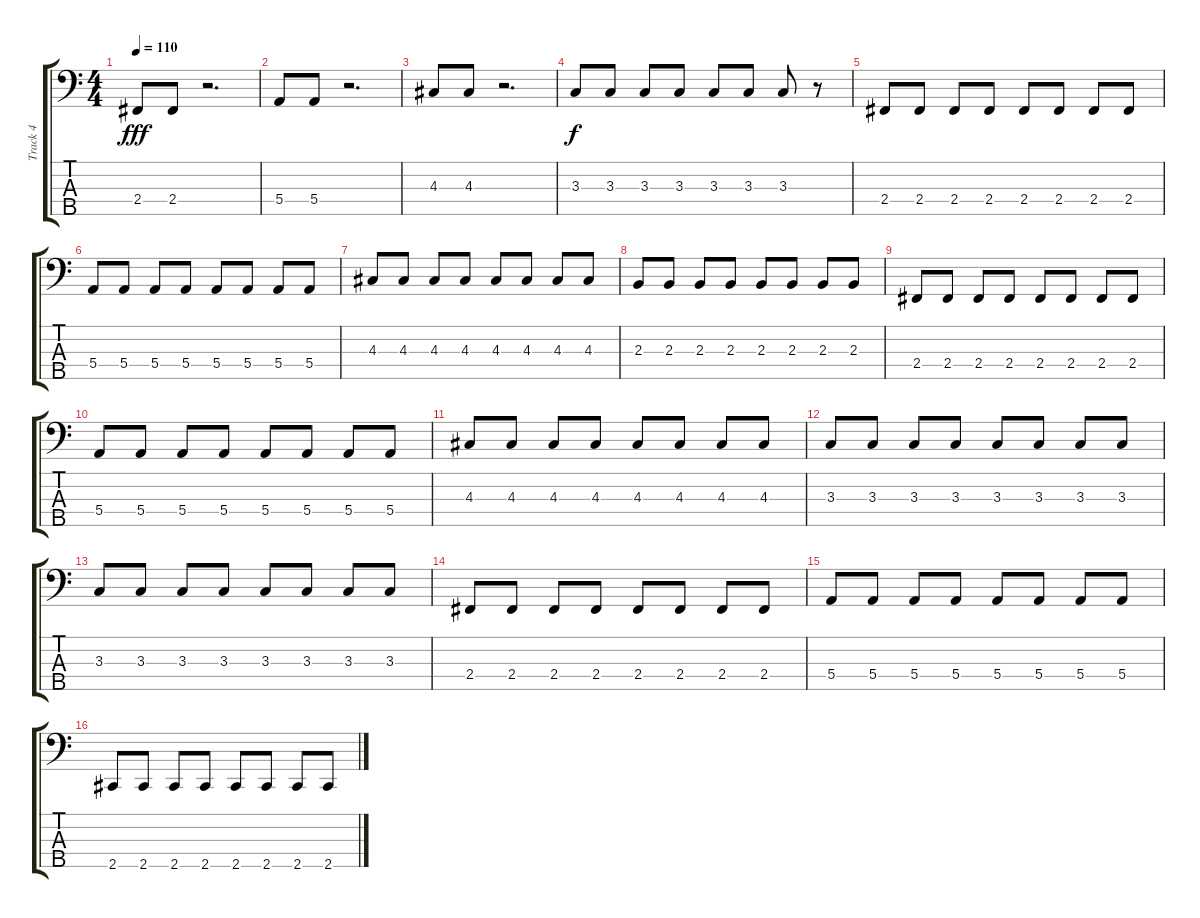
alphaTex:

\track ("Track 4" "Track 4") {instrument electricbassfinger}
\staff {score tabs}
\tuning (G2 D2 A1 E1 B0) {hide}
\ts (4 4)
\tempo 110
\clef f4
\ks c
2.4.8{dy fff} 2.4.8 r.2{d} |
5.4.8 5.4.8 r.2{d} |
4.3.8 4.3.8 r.2{d} |
3.3.8{dy f} 3.3.8 3.3.8 3.3.8 3.3.8 3.3.8 3.3.8 r.8 |
2.4.8 2.4.8 2.4.8 2.4.8 2.4.8 2.4.8 2.4.8 2.4.8 |
5.4.8 5.4.8 5.4.8 5.4.8 5.4.8 5.4.8 5.4.8 5.4.8 |
4.3.8 4.3.8 4.3.8 4.3.8 4.3.8 4.3.8 4.3.8 4.3.8 |
2.3.8 2.3.8 2.3.8 2.3.8 2.3.8 2.3.8 2.3.8 2.3.8 |
2.4.8 2.4.8 2.4.8 2.4.8 2.4.8 2.4.8 2.4.8 2.4.8 |
5.4.8 5.4.8 5.4.8 5.4.8 5.4.8 5.4.8 5.4.8 5.4.8 |
4.3.8 4.3.8 4.3.8 4.3.8 4.3.8 4.3.8 4.3.8 4.3.8 |
3.3.8 3.3.8 3.3.8 3.3.8 3.3.8 3.3.8 3.3.8 3.3.8 |
3.3.8 3.3.8 3.3.8 3.3.8 3.3.8 3.3.8 3.3.8 3.3.8 |
2.4.8 2.4.8 2.4.8 2.4.8 2.4.8 2.4.8 2.4.8 2.4.8 |
5.4.8 5.4.8 5.4.8 5.4.8 5.4.8 5.4.8 5.4.8 5.4.8 |
2.5.8 2.5.8 2.5.8 2.5.8 2.5.8 2.5.8 2.5.8 2.5.8
